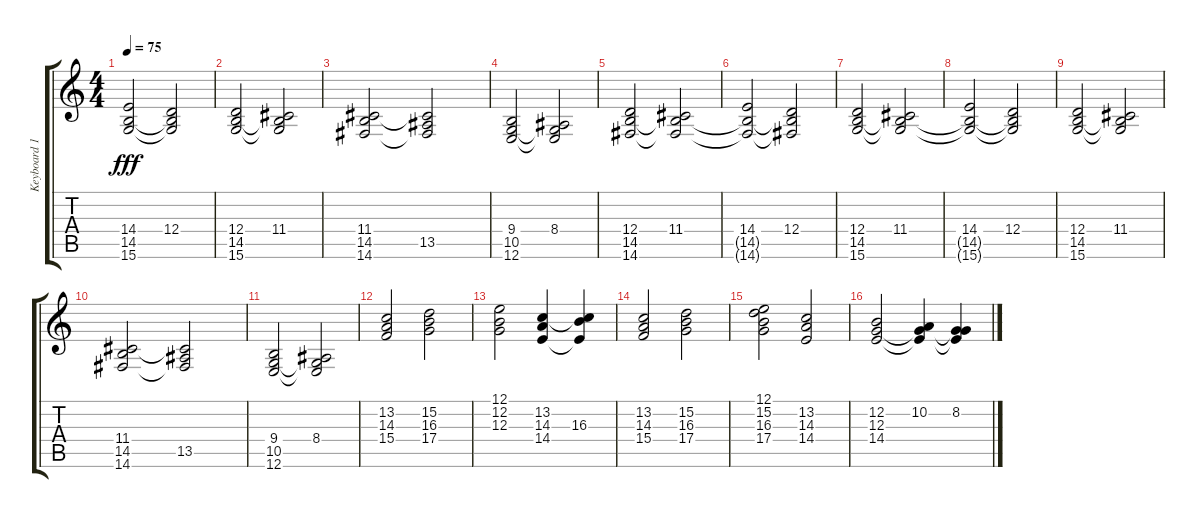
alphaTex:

\track ("Keyboard 1" "Keyboard 1") {instrument synthstrings1}
\staff {score tabs}
\tuning (E4 B3 G3 D3 A2 E2) {hide}
\ts (4 4)
\tempo 75
\clef g2
\ks c
(14.4 14.5{t} 15.6{t}).2{dy fff} (12.4 14.5{t} 15.6{t}).2 |
(12.4 14.5 15.6).2 (11.4 14.5{t} 15.6{t}).2 |
(11.4 14.5 14.6).2 (11.4{t} 13.5 14.6{t}).2 |
(9.4 10.5 12.6).2 (8.4 10.5{t} 12.6{t}).2 |
(12.4 14.5 14.6).2 (11.4 14.5{t} 14.6{t}).2 |
(14.4 14.5{t} 14.6{t}).2 (12.4 14.5{t} 14.6{t}).2 |
(12.4 14.5 15.6).2 (11.4 14.5{t} 15.6{t}).2 |
(14.4 14.5{t} 15.6{t}).2 (12.4 14.5{t} 15.6{t}).2 |
(12.4 14.5 15.6).2 (11.4 14.5{t} 15.6{t}).2 |
(11.4 14.5 14.6).2 (11.4{t} 13.5 14.6{t}).2 |
(9.4 10.5 12.6).2 (8.4 10.5{t} 12.6{t}).2 |
(13.2 14.3 15.4).2 (15.2 16.3 17.4).2 |
(12.1 12.2 12.3).2 (13.2 14.3 14.4).4 (13.2{t} 16.3 14.4{t}).4 |
(13.2 14.3 15.4).2 (15.2 16.3 17.4).2 |
(12.1 15.2 16.3 17.4).2 (13.2 14.3 14.4).2 |
(12.2 12.3 14.4).2 (10.2 12.3{t} 14.4{t}).4 (8.2 12.3{t} 14.4{t}).4
